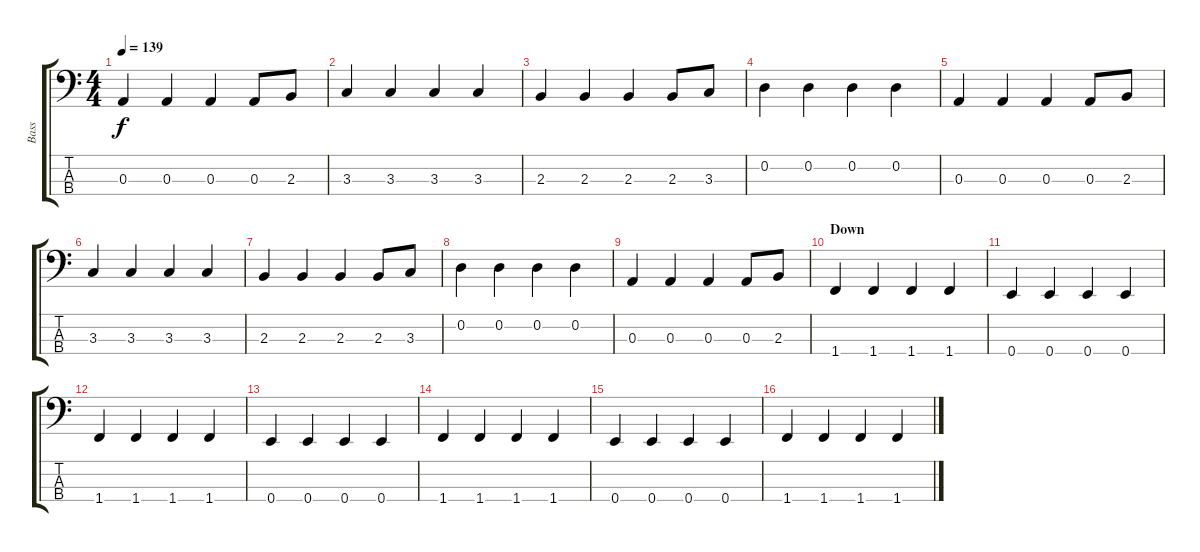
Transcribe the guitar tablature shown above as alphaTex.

\track ("Bass" "Bass") {instrument electricbassfinger}
\staff {score tabs}
\tuning (G2 D2 A1 E1) {hide}
\ts (4 4)
\tempo 139
\clef f4
\ks c
0.3.4{dy f} 0.3.4 0.3.4 0.3.8 2.3.8 |
3.3.4 3.3.4 3.3.4 3.3.4 |
2.3.4 2.3.4 2.3.4 2.3.8 3.3.8 |
0.2.4 0.2.4 0.2.4 0.2.4 |
0.3.4 0.3.4 0.3.4 0.3.8 2.3.8 |
3.3.4 3.3.4 3.3.4 3.3.4 |
2.3.4 2.3.4 2.3.4 2.3.8 3.3.8 |
0.2.4 0.2.4 0.2.4 0.2.4 |
0.3.4 0.3.4 0.3.4 0.3.8 2.3.8 |
\section ("" "Down")
1.4.4 1.4.4 1.4.4 1.4.4 |
0.4.4 0.4.4 0.4.4 0.4.4 |
1.4.4 1.4.4 1.4.4 1.4.4 |
0.4.4 0.4.4 0.4.4 0.4.4 |
1.4.4 1.4.4 1.4.4 1.4.4 |
0.4.4 0.4.4 0.4.4 0.4.4 |
1.4.4 1.4.4 1.4.4 1.4.4
